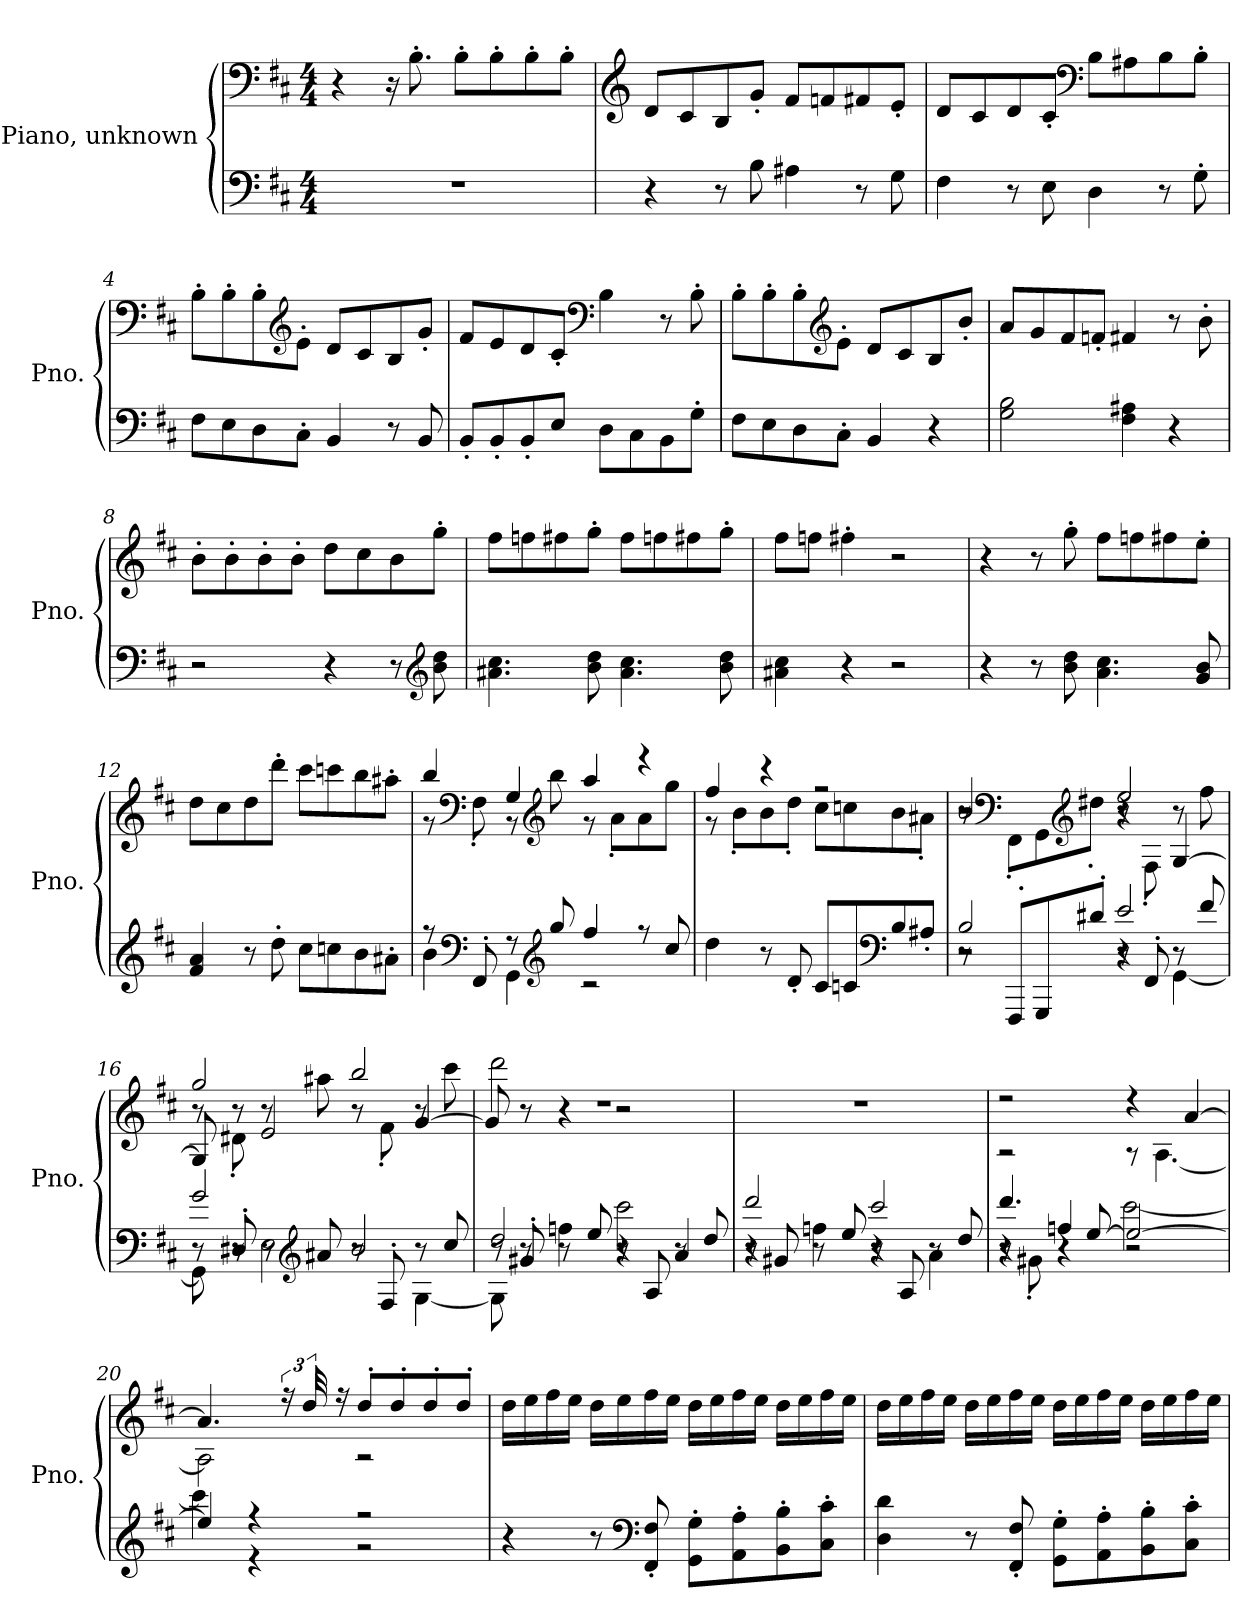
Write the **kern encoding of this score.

**kern	**kern
*part1	*part1
*staff2	*staff1
*I"Piano, unknown	*
*I'Pno.	*
*clefF4	*clefF4
*k[f#c#]	*k[f#c#]
*M4/4	*M4/4
*MM120	*MM120
=1	=1
1r	4r
.	16r
.	8.B'\
.	8B'\L
.	8B'\
.	8B'\
.	8B'\J
=2	=2
*	*clefG2
4r	8d/L
.	8c#/
8r	8B/
8B\	8g'/J
4A#X\	8f#/L
.	8fn/
8r	8f#X/
8G\	8e'/J
=3	=3
4F#\	8d/L
.	8c#/
8r	8d/
8E\	8c#'/J
*	*clefF4
4D\	8B\L
.	8A#X\
8r	8B\
8G'\	8B'\J
=4	=4
8F#\L	8B'\L
8E\	8B'\
8D\	8B'\
*	*clefG2
8C#'\J	8e'\J
4BB/	8d/L
.	8c#/
8r	8B/
8BB/	8g'/J
!!LO:LB:g=z
=5	=5
8BB'/L	8f#/L
8BB'/	8e/
8BB'/	8d/
8E/J	8c#'/J
*	*clefF4
8D\L	4B\
8C#\	.
8BB\	8r
8G'\J	8B'\
=6	=6
8F#\L	8B'\L
8E\	8B'\
8D\	8B'\
*	*clefG2
8C#'\J	8e'\J
4BB/	8d/L
.	8c#/
4r	8B/
.	8b'/J
=7	=7
2G\ 2B\	8a/L
.	8g/
.	8f#/
.	8fn'/J
4F#\ 4A#X\	4f#X/
4r	8r
.	8b'\
=8	=8
2r	8b'\L
.	8b'\
.	8b'\
.	8b'\J
4r	8dd\L
.	8cc#\
8r	8b\
*clefG2	*
8b\ 8dd\	8gg'\J
!!LO:LB:g=z
=9	=9
4.a#X\ 4.cc#\	8ff#\L
.	8ffn\
.	8ff#X\
8b\ 8dd\	8gg'\J
4.a#\ 4.cc#\	8ff#\L
.	8ffn\
.	8ff#X\
8b\ 8dd\	8gg'\J
=10	=10
4a#X\ 4cc#\	8ff#\L
.	8ffn\J
4r	4ff#X'\
2r	2r
=11	=11
4r	4r
8r	8r
8b\ 8dd\	8gg'\
4.a\ 4.cc#\	8ff#\L
.	8ffn\
.	8ff#X\
8g/ 8b/	8ee'\J
=12	=12
4f#/ 4a/	8dd\L
.	8cc#\
8r	8dd\
8dd'\	8ddd'\J
8cc#\L	8ccc#\L
8ccn\	8cccn\
8b\	8bb\
8a#X'\J	8aa#X'\J
!!LO:LB:g=z
=13	=13
*^	*^
8r	4b\	4bb/	8r
*clefF4	*	*clefF4	*
8FF#'/	.	.	8F#'\
8r	4GG\	4G/	8r
*clefG2	*	*clefG2	*
8gg/	.	.	8bb\
4ff#/	2r	4aa/	8r
.	.	.	8a'\L
8r	.	4r	8a\
8cc#/	.	.	8gg\J
*v	*v	*	*
=14	=14	=14
4dd\	4ff#/	8r
.	.	8b'\L
8r	4r	8b\
8d'/	.	8dd'\J
8c#/L	2r	8cc#\L
8cn/	.	8ccn\
*clefF4	*	*
8B/	.	8b\
8A#X'/J	.	8a#X'\J
=15	=15	=15
*^	*	*^
*	*^	*	*	*
2B/	2r	8r	2b/	8r	2r
*	*	*	*clefF4	*	*
.	.	8FFF#'/L	.	8FF#'\L	.
.	.	8GGG/	.	8GG\	.
*	*	*	*clefG2	*	*
.	.	8d#X'/J	.	8dd#X'\J	.
2e/	4r	8r	2ee/	8r	4r
.	.	8FF#'/	.	8F#'\	.
.	[4GG\	8r	.	8r	[4G/
.	.	8f#/	.	8ff#\	.
!!LO:LB:g=z	!!	!!
=16	=16	=16	=16	=16	=16
2g/	8GG\]	8r	2gg/	8r	8G/]
.	8r	8D#X'/	.	8d#X'\	8r
.	2E\	8r	.	8r	2e/
*clefG2	*	*	*	*	*
.	.	8a#X/	.	8aa#X\	.
2b/	.	8r	2bb/	8r	.
.	.	8F#'/	.	8f#'\	.
.	[4G\	8r	.	8r	[4g/
.	.	8cc#/	.	8ccc#\	.
=17	=17	=17	=17	=17	=17
2dd/	8G\]	8r	1r	2ddd\	8g/]
.	8r	8g#X'/	.	.	8r
.	4ffn\	8r	.	.	4r
.	.	8ee/	.	.	.
4r	2ccc#\	8r	.	2r	2r
.	.	8A/	.	.	.
4a/	.	8r	.	.	.
.	.	8dd/	.	.	.
*	*	*	*v	*v	*v
=18	=18	=18	=18
2ddd/	4r	8r	1r
.	.	8g#X/	.
.	4ffn\	8r	.
.	.	8ee/	.
2ccc#/	4r	8r	.
.	.	8A/	.
.	4a\	8r	.
.	.	8dd/	.
!!LO:LB:g=z
=19	=19	=19	=19
*	*	*	*^
4.ddd/	8r	4r	2r	2r
.	8g#X'\	.	.	.
.	4r	4ffn/	.	.
[8ee/	.	.	.	.
2ee/_	[2ccc#\	2r	4r	8r
.	.	.	.	[4.A\
.	.	.	[4a/	.
*	*v	*v	*	*
=20	=20	=20	=20
4ee/]	4ccc#\]	4.a/]	2A\]
4r	4r	.	.
.	.	24r	.
.	.	48dd/	.
.	.	16r	.
2r	2r	8dd'/L	2r
.	.	8dd'/	.
.	.	8dd'/	.
.	.	8dd'/J	.
*v	*v	*	*
*	*v	*v
=21	=21
4r	16dd\LL
.	16ee\
.	16ff#\
.	16ee\JJ
8r	16dd\LL
.	16ee\
*clefF4	*
8FF#/' 8F#/'	16ff#\
.	16ee\JJ
8GG\' 8G\'L	16dd\LL
.	16ee\
8AA\' 8A\'	16ff#\
.	16ee\JJ
8BB\' 8B\'	16dd\LL
.	16ee\
8C#\' 8c#\'J	16ff#\
.	16ee\JJ
!!LO:PB:g=z
=22	=22
4D\ 4d\	16dd\LL
.	16ee\
.	16ff#\
.	16ee\JJ
8r	16dd\LL
.	16ee\
8FF#/' 8F#/'	16ff#\
.	16ee\JJ
8GG\' 8G\'L	16dd\LL
.	16ee\
8AA\' 8A\'	16ff#\
.	16ee\JJ
8BB\' 8B\'	16dd\LL
.	16ee\
8C#\' 8c#\'J	16ff#\
.	16ee\JJ
=	=
*-	*-
